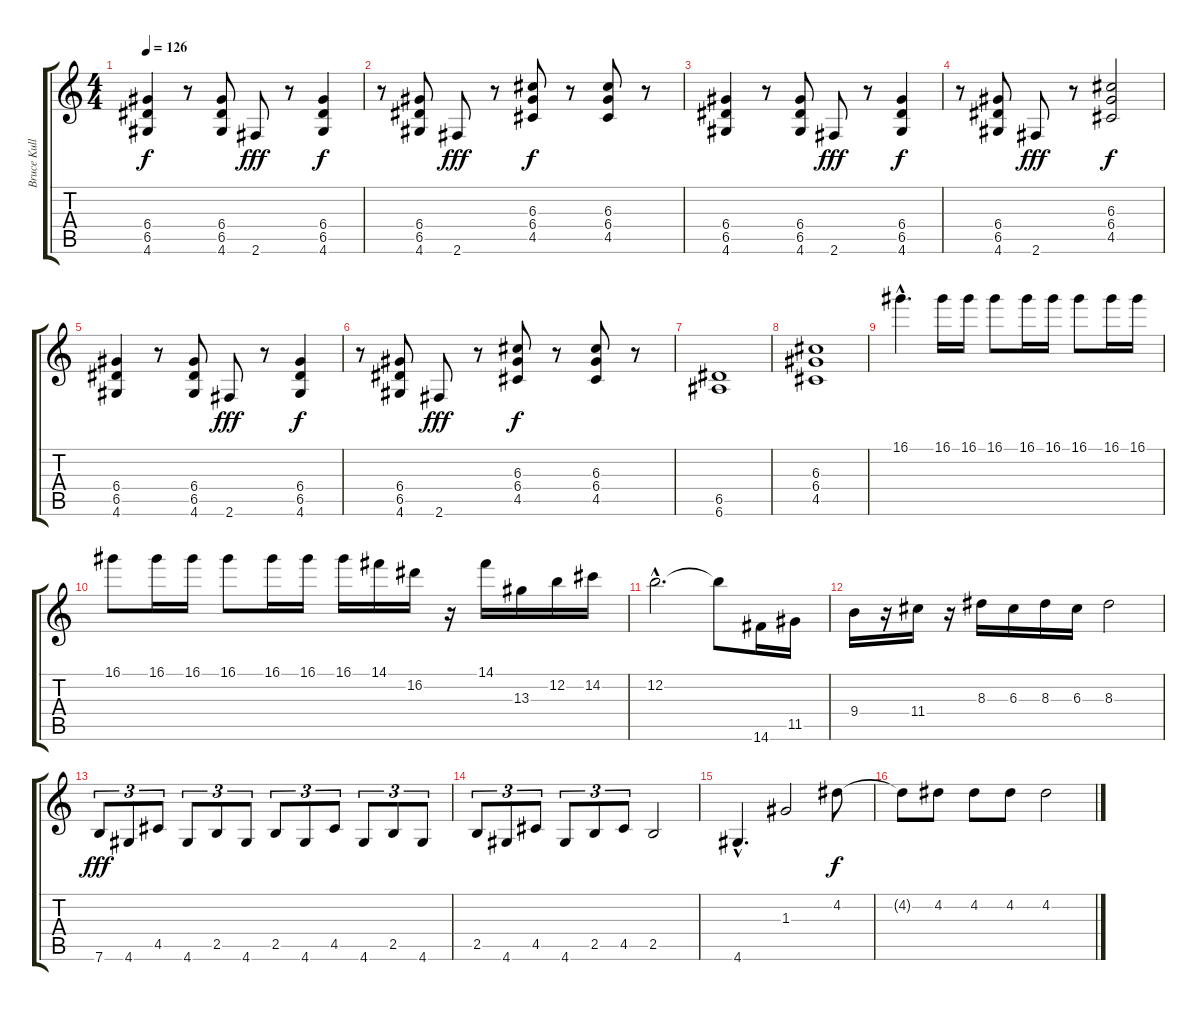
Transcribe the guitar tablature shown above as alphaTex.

\track ("Bruce Kullick" "Bruce Kull") {instrument distortionguitar}
\staff {score tabs}
\tuning (E4 B3 G3 D3 A2 E2) {hide}
\ts (4 4)
\tempo 126
\clef g2
\ks c
(6.4 6.5 4.6).4{dy f} r.8 (6.4 6.5 4.6).8 2.6.8{dy fff} r.8 (6.4 6.5 4.6).4{dy f} |
r.8 (6.4 6.5 4.6).8 2.6.8{dy fff} r.8 (6.3 6.4 4.5).8{dy f} r.8 (6.3 6.4 4.5).8 r.8 |
(6.4 6.5 4.6).4 r.8 (6.4 6.5 4.6).8 2.6.8{dy fff} r.8 (6.4 6.5 4.6).4{dy f} |
r.8 (6.4 6.5 4.6).8 2.6.8{dy fff} r.8 (6.3 6.4 4.5).2{dy f} |
(6.4 6.5 4.6).4 r.8 (6.4 6.5 4.6).8 2.6.8{dy fff} r.8 (6.4 6.5 4.6).4{dy f} |
r.8 (6.4 6.5 4.6).8 2.6.8{dy fff} r.8 (6.3 6.4 4.5).8{dy f} r.8 (6.3 6.4 4.5).8 r.8 |
(6.5 6.6).1 |
(6.3 6.4 4.5).1 |
16.1{hac}.4{d} 16.1.16 16.1.16 16.1.8 16.1.16 16.1.16 16.1.8 16.1.16 16.1.16 |
16.1.8 16.1.16 16.1.16 16.1.8 16.1.16 16.1.16 16.1.16 14.1.16 16.2.16 r.16 14.1.16 13.3.16 12.2.16 14.2.16 |
12.2{hac}.2{d} 12.2{t}.8 14.6.16 11.5.16 |
9.4.16 r.16 11.4.16 r.16 8.3.16 6.3.16 8.3.16 6.3.16 8.3.2 |
7.6.8{tu (3 2) dy fff} 4.6.8{tu (3 2)} 4.5.8{tu (3 2)} 4.6.8{tu (3 2)} 2.5.8{tu (3 2)} 4.6.8{tu (3 2)} 2.5.8{tu (3 2)} 4.6.8{tu (3 2)} 4.5.8{tu (3 2)} 4.6.8{tu (3 2)} 2.5.8{tu (3 2)} 4.6.8{tu (3 2)} |
2.5.8{tu (3 2)} 4.6.8{tu (3 2)} 4.5.8{tu (3 2)} 4.6.8{tu (3 2)} 2.5.8{tu (3 2)} 4.5.8{tu (3 2)} 2.5.2 |
4.6{hac}.4{d} 1.3.2 4.2.8{dy f} |
4.2{t}.8 4.2.8 4.2.8 4.2.8 4.2.2
